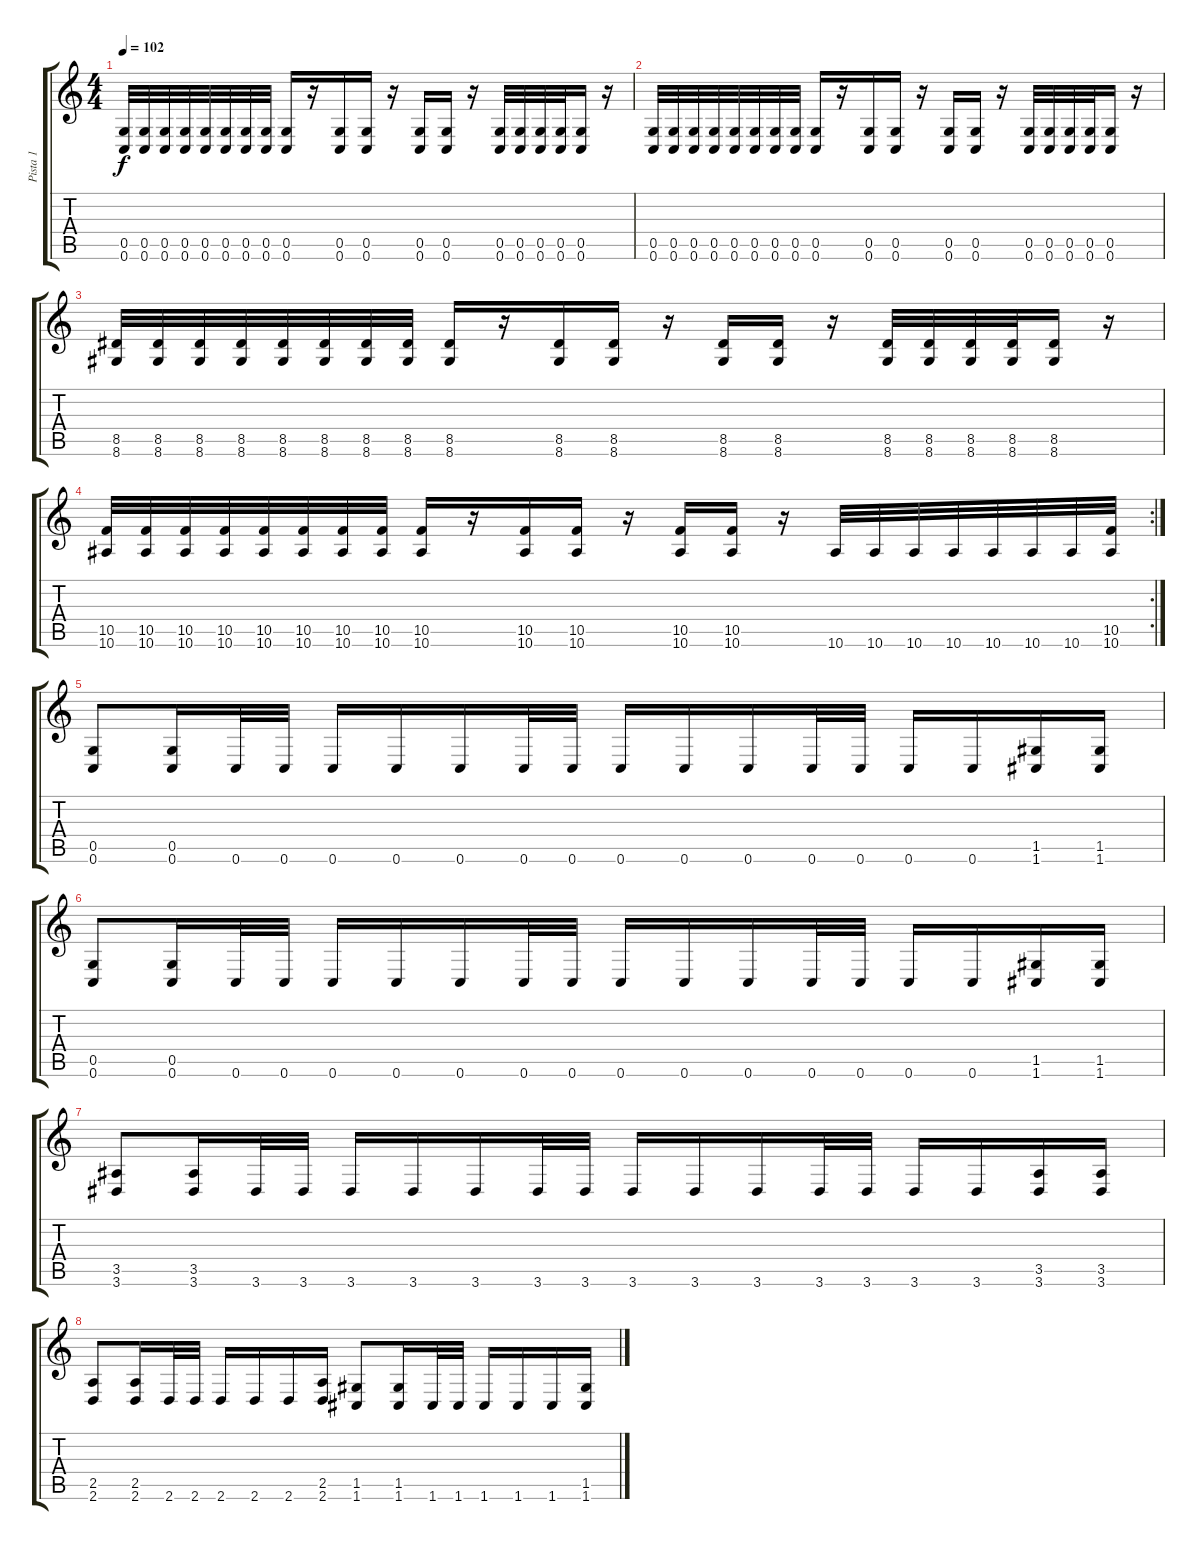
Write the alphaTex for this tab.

\track ("Pista 1" "Pista 1") {instrument distortionguitar}
\staff {score tabs}
\tuning (D4 A3 F3 C3 G2 C2) {hide}
\ts (4 4)
\section ("" "")
\tempo 102
\clef g2
\ks c
(0.5 0.6).32{dy f} (0.5 0.6).32 (0.5 0.6).32 (0.5 0.6).32 (0.5 0.6).32 (0.5 0.6).32 (0.5 0.6).32 (0.5 0.6).32 (0.5 0.6).16 r.16 (0.5 0.6).16 (0.5 0.6).16 r.16 (0.5 0.6).16 (0.5 0.6).16 r.16 (0.5 0.6).32 (0.5 0.6).32 (0.5 0.6).32 (0.5 0.6).32 (0.5 0.6).16 r.16 |
\section ("" "")
(0.5 0.6).32 (0.5 0.6).32 (0.5 0.6).32 (0.5 0.6).32 (0.5 0.6).32 (0.5 0.6).32 (0.5 0.6).32 (0.5 0.6).32 (0.5 0.6).16 r.16 (0.5 0.6).16 (0.5 0.6).16 r.16 (0.5 0.6).16 (0.5 0.6).16 r.16 (0.5 0.6).32 (0.5 0.6).32 (0.5 0.6).32 (0.5 0.6).32 (0.5 0.6).16 r.16 |
(8.5 8.6).32 (8.5 8.6).32 (8.5 8.6).32 (8.5 8.6).32 (8.5 8.6).32 (8.5 8.6).32 (8.5 8.6).32 (8.5 8.6).32 (8.5 8.6).16 r.16 (8.5 8.6).16 (8.5 8.6).16 r.16 (8.5 8.6).16 (8.5 8.6).16 r.16 (8.5 8.6).32 (8.5 8.6).32 (8.5 8.6).32 (8.5 8.6).32 (8.5 8.6).16 r.16 |
\rc 2
(10.5 10.6).32 (10.5 10.6).32 (10.5 10.6).32 (10.5 10.6).32 (10.5 10.6).32 (10.5 10.6).32 (10.5 10.6).32 (10.5 10.6).32 (10.5 10.6).16 r.16 (10.5 10.6).16 (10.5 10.6).16 r.16 (10.5 10.6).16 (10.5 10.6).16 r.16 10.6.32 10.6.32 10.6.32 10.6.32 10.6.32 10.6.32 10.6.32 (10.5 10.6).32 |
\section ("" "")
(0.5 0.6).8 (0.5 0.6).16 0.6.32 0.6.32 0.6.16 0.6.16 0.6.16 0.6.32 0.6.32 0.6.16 0.6.16 0.6.16 0.6.32 0.6.32 0.6.16 0.6.16 (1.5 1.6).16 (1.5 1.6).16 |
(0.5 0.6).8 (0.5 0.6).16 0.6.32 0.6.32 0.6.16 0.6.16 0.6.16 0.6.32 0.6.32 0.6.16 0.6.16 0.6.16 0.6.32 0.6.32 0.6.16 0.6.16 (1.5 1.6).16 (1.5 1.6).16 |
(3.5 3.6).8 (3.5 3.6).16 3.6.32 3.6.32 3.6.16 3.6.16 3.6.16 3.6.32 3.6.32 3.6.16 3.6.16 3.6.16 3.6.32 3.6.32 3.6.16 3.6.16 (3.5 3.6).16 (3.5 3.6).16 |
(2.5 2.6).8 (2.5 2.6).16 2.6.32 2.6.32 2.6.16 2.6.16 2.6.16 (2.5 2.6).16 (1.5 1.6).8 (1.5 1.6).16 1.6.32 1.6.32 1.6.16 1.6.16 1.6.16 (1.5 1.6).16
